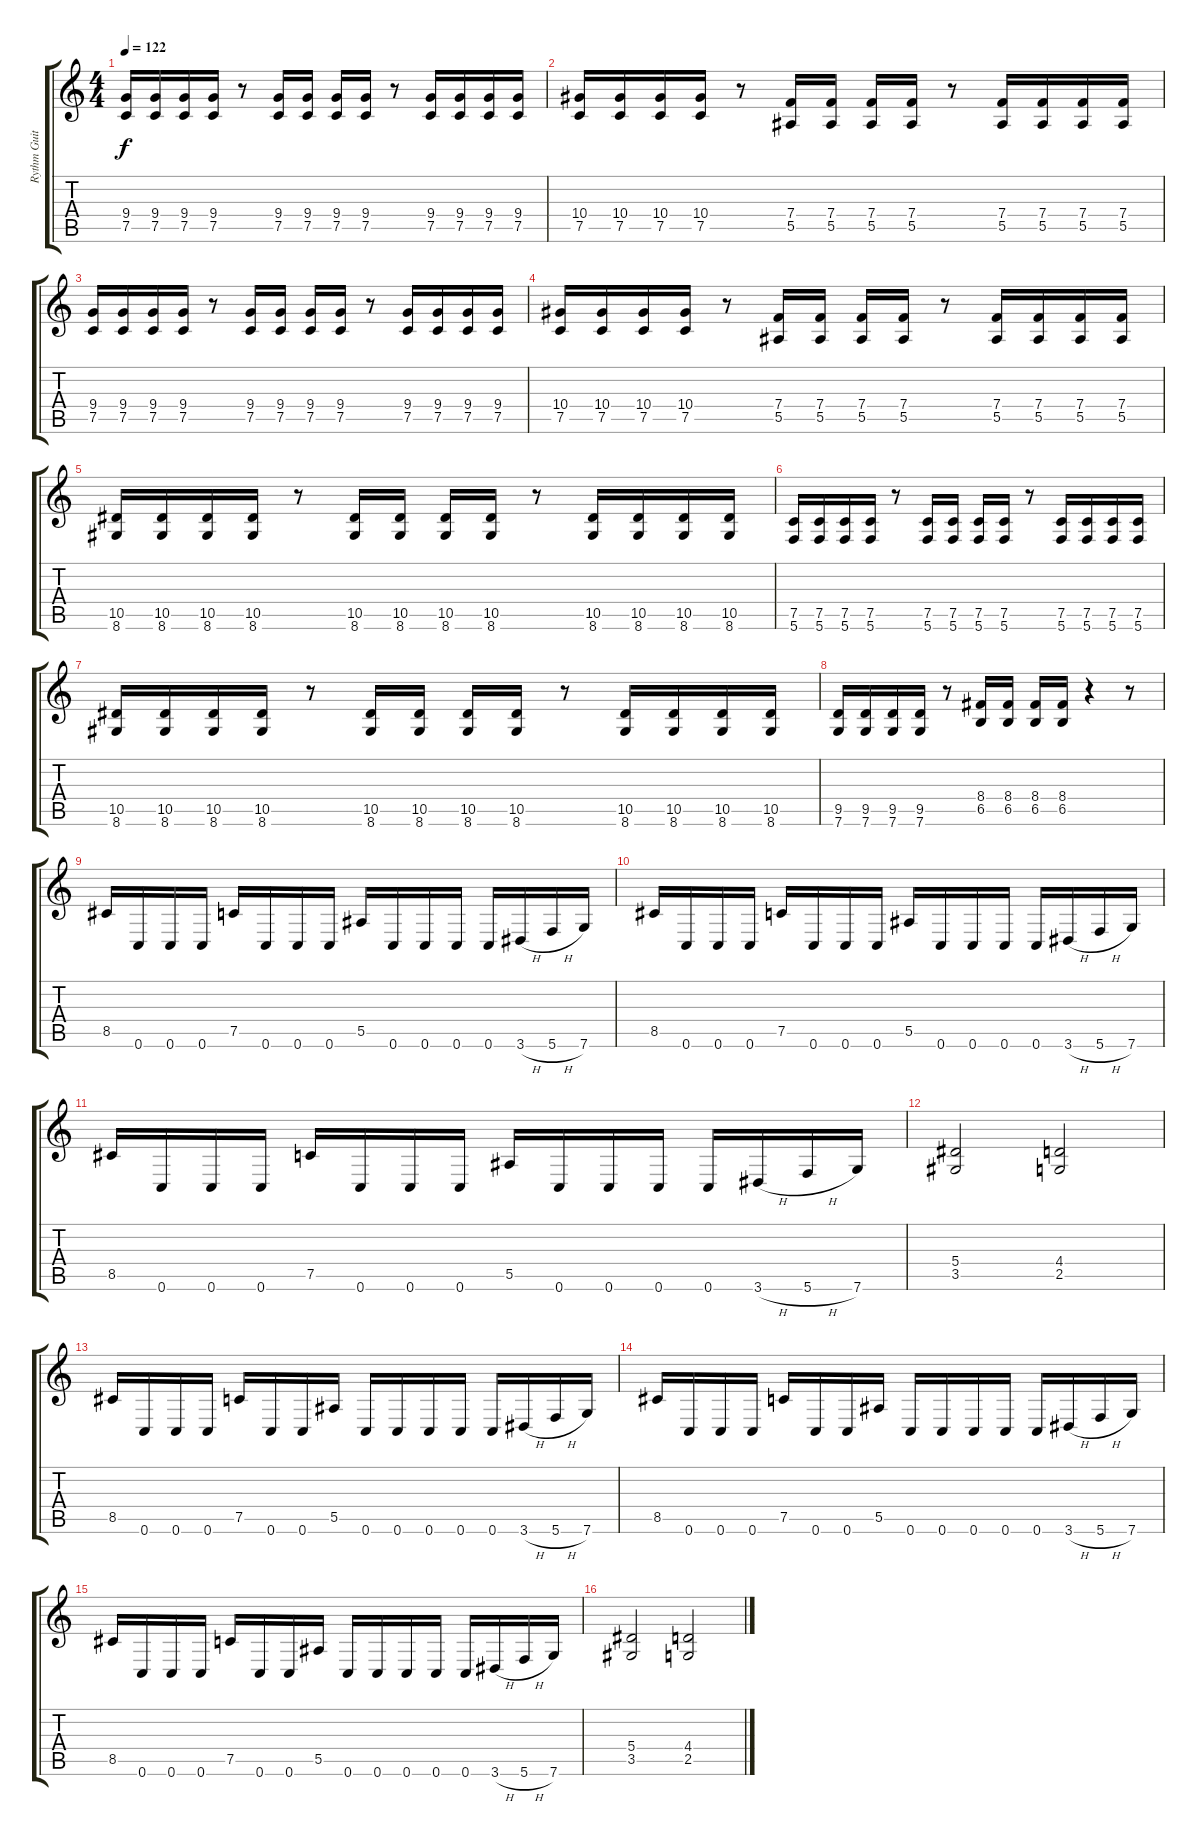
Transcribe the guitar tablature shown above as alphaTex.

\track ("Rythm Guitar (Left)" "Rythm Guit") {instrument distortionguitar}
\staff {score tabs}
\tuning (C4 G3 Eb3 Bb2 F2 C2) {hide}
\ts (4 4)
\tempo 122
\clef g2
\ks c
(9.4 7.5).16{dy f} (9.4 7.5).16 (9.4 7.5).16 (9.4 7.5).16 r.8 (9.4 7.5).16 (9.4 7.5).16 (9.4 7.5).16 (9.4 7.5).16 r.8 (9.4 7.5).16 (9.4 7.5).16 (9.4 7.5).16 (9.4 7.5).16 |
(10.4 7.5).16 (10.4 7.5).16 (10.4 7.5).16 (10.4 7.5).16 r.8 (7.4 5.5).16 (7.4 5.5).16 (7.4 5.5).16 (7.4 5.5).16 r.8 (7.4 5.5).16 (7.4 5.5).16 (7.4 5.5).16 (7.4 5.5).16 |
(9.4 7.5).16 (9.4 7.5).16 (9.4 7.5).16 (9.4 7.5).16 r.8 (9.4 7.5).16 (9.4 7.5).16 (9.4 7.5).16 (9.4 7.5).16 r.8 (9.4 7.5).16 (9.4 7.5).16 (9.4 7.5).16 (9.4 7.5).16 |
(10.4 7.5).16 (10.4 7.5).16 (10.4 7.5).16 (10.4 7.5).16 r.8 (7.4 5.5).16 (7.4 5.5).16 (7.4 5.5).16 (7.4 5.5).16 r.8 (7.4 5.5).16 (7.4 5.5).16 (7.4 5.5).16 (7.4 5.5).16 |
(10.5 8.6).16 (10.5 8.6).16 (10.5 8.6).16 (10.5 8.6).16 r.8 (10.5 8.6).16 (10.5 8.6).16 (10.5 8.6).16 (10.5 8.6).16 r.8 (10.5 8.6).16 (10.5 8.6).16 (10.5 8.6).16 (10.5 8.6).16 |
(7.5 5.6).16 (7.5 5.6).16 (7.5 5.6).16 (7.5 5.6).16 r.8 (7.5 5.6).16 (7.5 5.6).16 (7.5 5.6).16 (7.5 5.6).16 r.8 (7.5 5.6).16 (7.5 5.6).16 (7.5 5.6).16 (7.5 5.6).16 |
(10.5 8.6).16 (10.5 8.6).16 (10.5 8.6).16 (10.5 8.6).16 r.8 (10.5 8.6).16 (10.5 8.6).16 (10.5 8.6).16 (10.5 8.6).16 r.8 (10.5 8.6).16 (10.5 8.6).16 (10.5 8.6).16 (10.5 8.6).16 |
(9.5 7.6).16 (9.5 7.6).16 (9.5 7.6).16 (9.5 7.6).16 r.8 (8.4 6.5).16 (8.4 6.5).16 (8.4 6.5).16 (8.4 6.5).16 r.4 r.8 |
8.5.16 0.6.16 0.6.16 0.6.16 7.5.16 0.6.16 0.6.16 0.6.16 5.5.16 0.6.16 0.6.16 0.6.16 0.6.16 3.6{h}.16 5.6{h}.16 7.6.16 |
8.5.16 0.6.16 0.6.16 0.6.16 7.5.16 0.6.16 0.6.16 0.6.16 5.5.16 0.6.16 0.6.16 0.6.16 0.6.16 3.6{h}.16 5.6{h}.16 7.6.16 |
8.5.16 0.6.16 0.6.16 0.6.16 7.5.16 0.6.16 0.6.16 0.6.16 5.5.16 0.6.16 0.6.16 0.6.16 0.6.16 3.6{h}.16 5.6{h}.16 7.6.16 |
(5.4 3.5).2 (4.4 2.5).2 |
8.5.16 0.6.16 0.6.16 0.6.16 7.5.16 0.6.16 0.6.16 5.5.16 0.6.16 0.6.16 0.6.16 0.6.16 0.6.16 3.6{h}.16 5.6{h}.16 7.6.16 |
8.5.16 0.6.16 0.6.16 0.6.16 7.5.16 0.6.16 0.6.16 5.5.16 0.6.16 0.6.16 0.6.16 0.6.16 0.6.16 3.6{h}.16 5.6{h}.16 7.6.16 |
8.5.16 0.6.16 0.6.16 0.6.16 7.5.16 0.6.16 0.6.16 5.5.16 0.6.16 0.6.16 0.6.16 0.6.16 0.6.16 3.6{h}.16 5.6{h}.16 7.6.16 |
(5.4 3.5).2 (4.4 2.5).2
